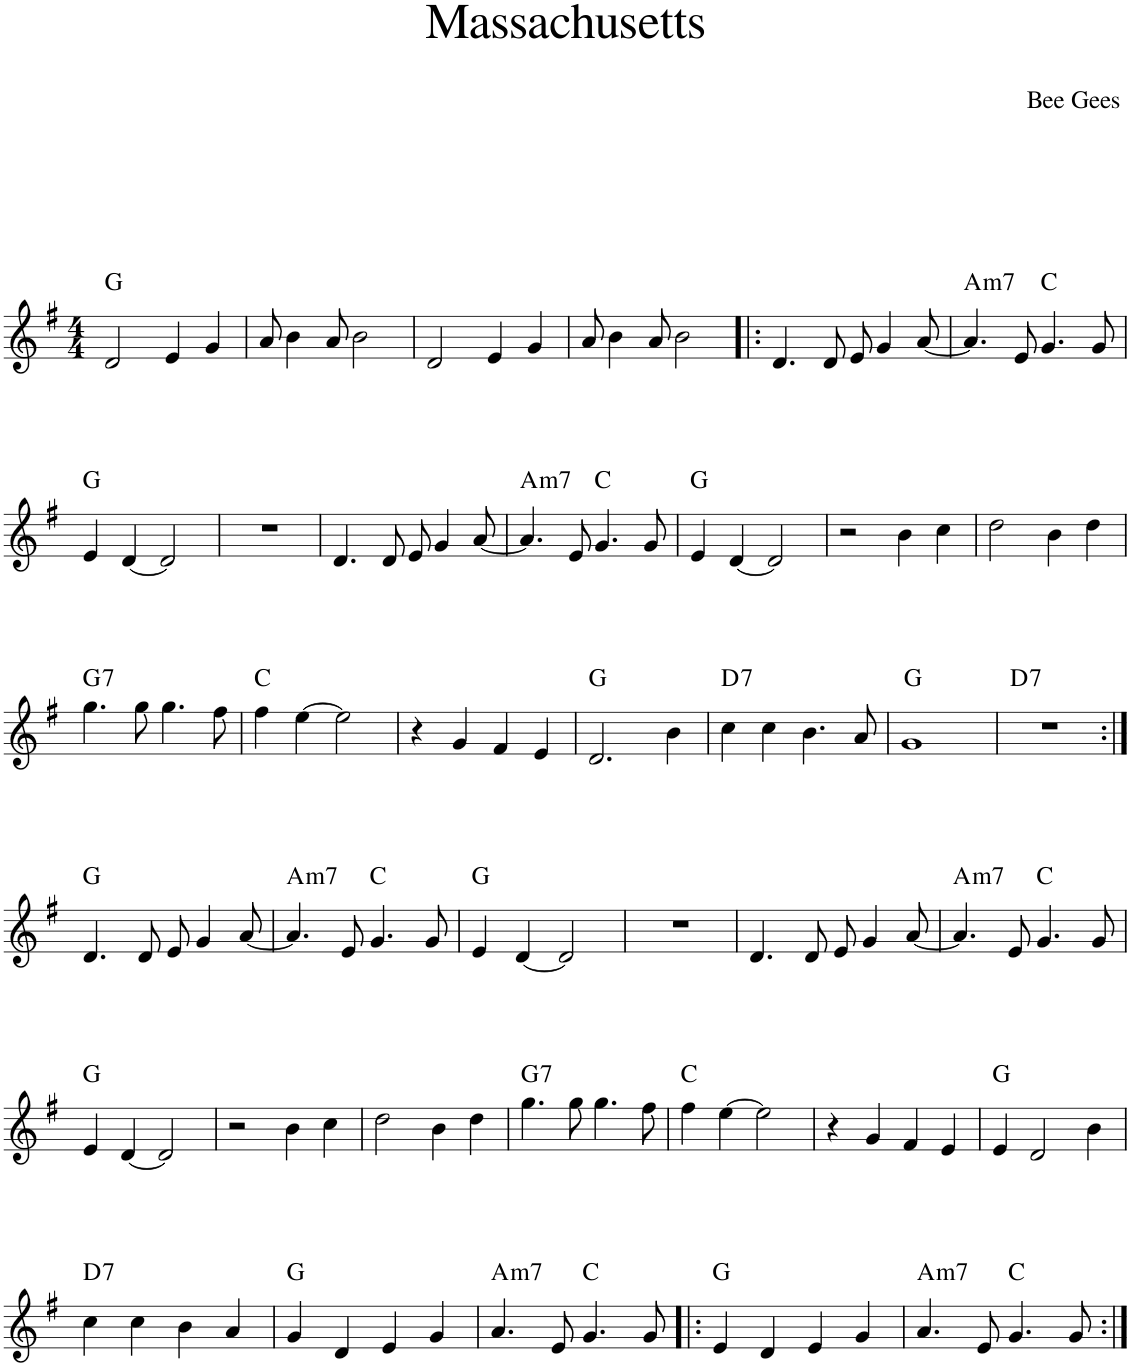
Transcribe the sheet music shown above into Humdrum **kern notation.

**kern	**harte
*part1	*part1
*staff1	*
*I"Piano	*
*I'Pno.	*
*clefG2	*
*k[f#]	*
*M4/4	*
=1	=1
2d/	G:maj
4e/	.
4g/	.
=2	=2
8a/	.
4b\	.
8a/	.
2b\	.
=3	=3
2d/	.
4e/	.
4g/	.
=4	=4
8a/	.
4b\	.
8a/	.
2b\	.
=5!|:	=5!|:
4.d/	.
8d/	.
8e/	.
4g/	.
[8a/	.
=6	=6
!	!LO:H:kt=m7
4.a/]	A:min7
8e/	.
4.g/	C:maj
8g/	.
!!LO:LB:g=z
=7	=7
4e/	G:maj
[4d/	.
2d/]	.
=8	=8
1r	.
=9	=9
4.d/	.
8d/	.
8e/	.
4g/	.
[8a/	.
=10	=10
!	!LO:H:kt=m7
4.a/]	A:min7
8e/	.
4.g/	C:maj
8g/	.
=11	=11
4e/	G:maj
[4d/	.
2d/]	.
=12	=12
2r	.
4b\	.
4cc\	.
=13	=13
2dd\	.
4b\	.
4dd\	.
!!LO:LB:g=z
=14	=14
!	!LO:H:kt=7
4.gg\	G:7
8gg\	.
4.gg\	.
8ff#\	.
=15	=15
4ff#\	C:maj
[4ee\	.
2ee\]	.
=16	=16
4r	.
4g/	.
4f#/	.
4e/	.
=17	=17
2.d/	G:maj
4b\	.
=18	=18
!	!LO:H:kt=7
4cc\	D:7
4cc\	.
4.b\	.
8a/	.
=19	=19
1g	G:maj
=20	=20
!	!LO:H:kt=7
1r	D:7
!!LO:LB:g=z
=21:|!	=21:|!
4.d/	G:maj
8d/	.
8e/	.
4g/	.
[8a/	.
=22	=22
!	!LO:H:kt=m7
4.a/]	A:min7
8e/	.
4.g/	C:maj
8g/	.
=23	=23
4e/	G:maj
[4d/	.
2d/]	.
=24	=24
1r	.
=25	=25
4.d/	.
8d/	.
8e/	.
4g/	.
[8a/	.
=26	=26
!	!LO:H:kt=m7
4.a/]	A:min7
8e/	.
4.g/	C:maj
8g/	.
!!LO:LB:g=z
=27	=27
4e/	G:maj
[4d/	.
2d/]	.
=28	=28
2r	.
4b\	.
4cc\	.
=29	=29
2dd\	.
4b\	.
4dd\	.
=30	=30
!	!LO:H:kt=7
4.gg\	G:7
8gg\	.
4.gg\	.
8ff#\	.
=31	=31
4ff#\	C:maj
[4ee\	.
2ee\]	.
=32	=32
4r	.
4g/	.
4f#/	.
4e/	.
=33	=33
4e/	G:maj
2d/	.
4b\	.
!!LO:LB:g=z
=34	=34
!	!LO:H:kt=7
4cc\	D:7
4cc\	.
4b\	.
4a/	.
=35	=35
4g/	G:maj
4d/	.
4e/	.
4g/	.
=36	=36
!	!LO:H:kt=m7
4.a/	A:min7
8e/	.
4.g/	C:maj
8g/	.
=37!|:	=37!|:
4e/	G:maj
4d/	.
4e/	.
4g/	.
=38	=38
!	!LO:H:kt=m7
4.a/	A:min7
8e/	.
4.g/	C:maj
8g/	.
=:|!	=:|!
*-	*-
